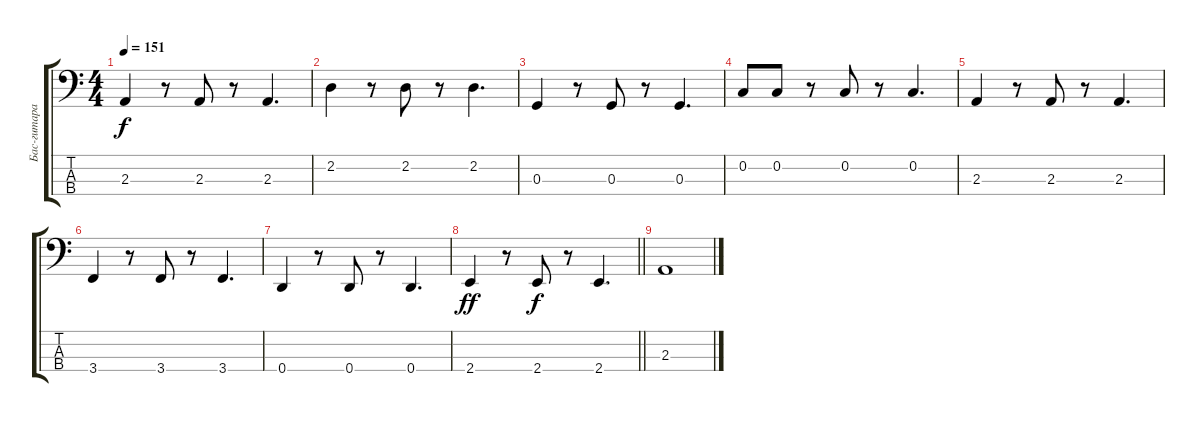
\track ("Бас-гитара" "Бас-гитара") {instrument electricbassfinger}
\staff {score tabs}
\tuning (F2 C2 G1 D1) {hide}
\ts (4 4)
\tempo 151
\clef f4
\ks c
2.3.4{dy f} r.8 2.3.8 r.8 2.3.4{d} |
2.2.4 r.8 2.2.8 r.8 2.2.4{d} |
0.3.4 r.8 0.3.8 r.8 0.3.4{d} |
0.2.8 0.2.8 r.8 0.2.8 r.8 0.2.4{d} |
2.3.4 r.8 2.3.8 r.8 2.3.4{d} |
3.4.4 r.8 3.4.8 r.8 3.4.4{d} |
0.4.4 r.8 0.4.8 r.8 0.4.4{d} |
\barLineRight lightlight
2.4.4{dy ff} r.8 2.4.8{dy f} r.8 2.4.4{d} |
2.3.1
